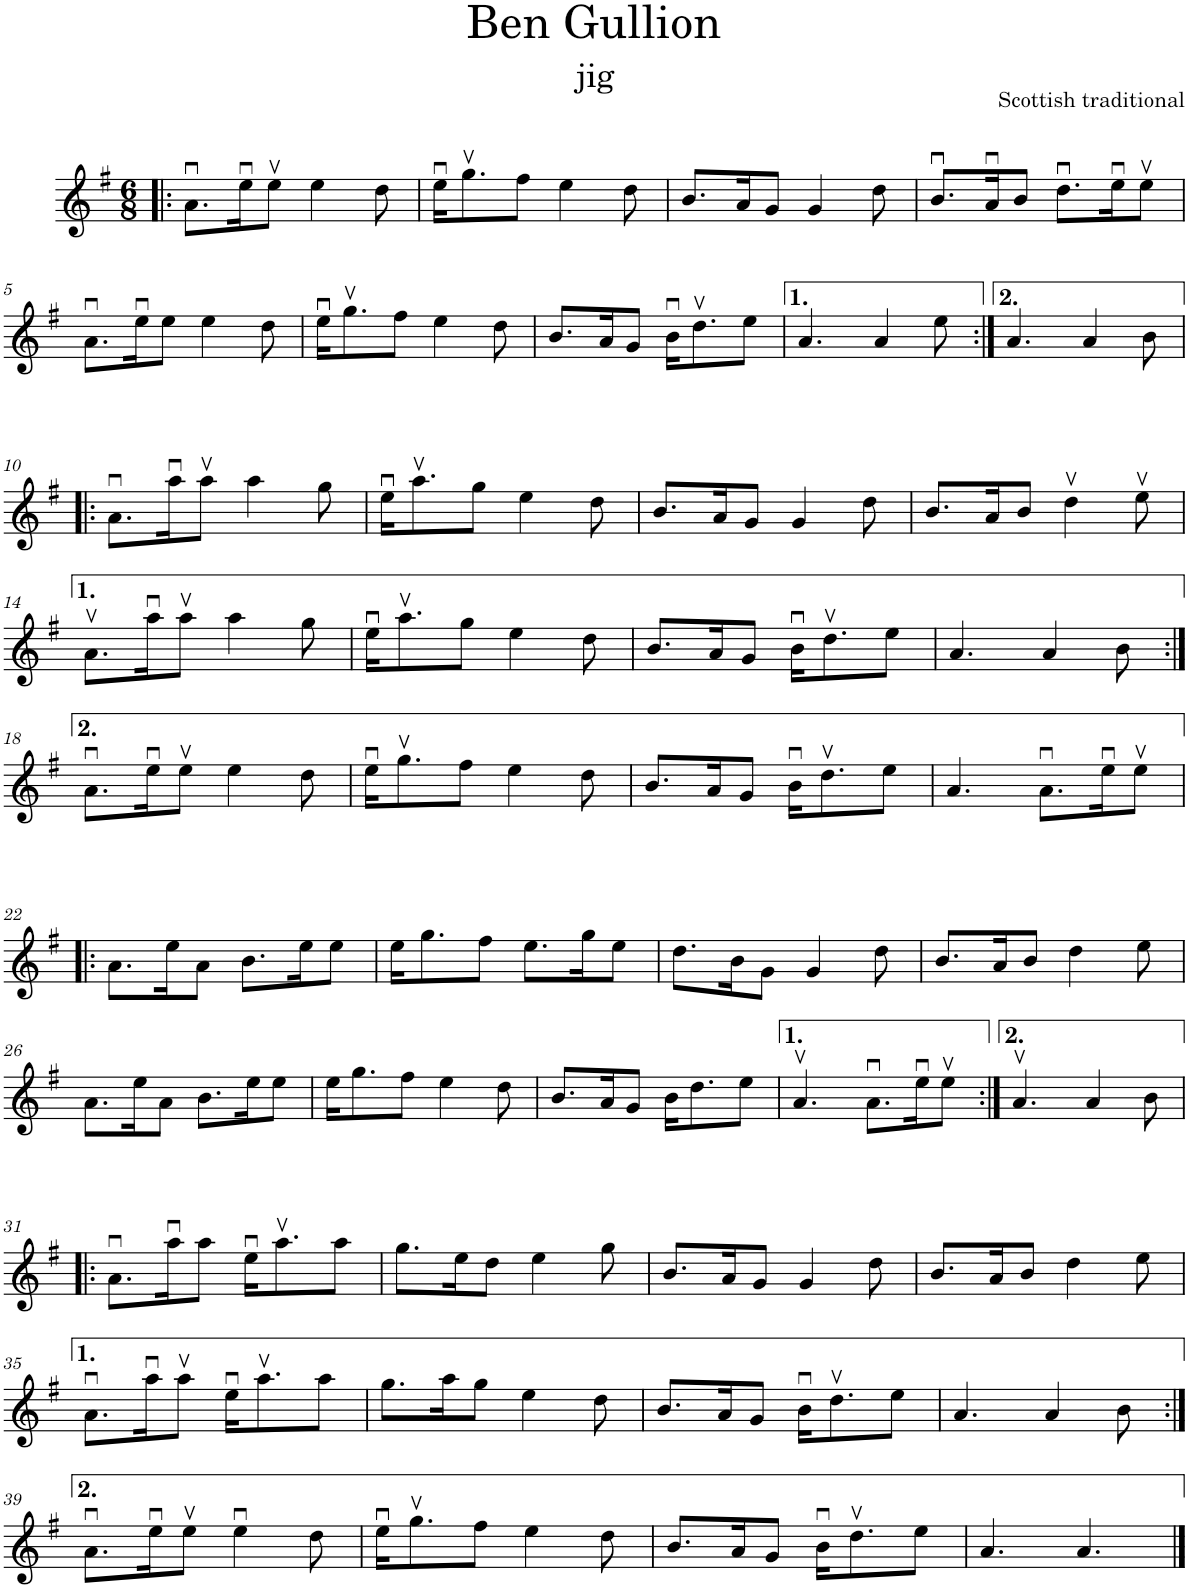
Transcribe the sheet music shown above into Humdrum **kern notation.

**kern
*part1
*staff1
*I"Piano
*I'Pno.
*clefG2
*k[f#]
*M6/8
=1!|:
8.au\L
16eeu\K
8eev\J
4ee\
8dd\
=2
16eeu\KL
8.ggv\
8ff#\J
4ee\
8dd\
=3
8.b/L
16a/K
8g/J
4g/
8dd\
=4
8.bu/L
16au/K
8b/J
8.ddu\L
16eeu\K
8eev\J
!!LO:LB:g=z
=5
8.au\L
16eeu\K
8ee\J
4ee\
8dd\
=6
16eeu\KL
8.ggv\
8ff#\J
4ee\
8dd\
=7
8.b/L
16a/K
8g/J
16bu\KL
8.ddv\
8ee\J
=8
4.a/
4a/
8ee\
=9:|!
4.a/
4a/
8b\
!!LO:LB:g=z
=10!|:
8.au\L
16aau\K
8aav\J
4aa\
8gg\
=11
16eeu\KL
8.aav\
8gg\J
4ee\
8dd\
=12
8.b/L
16a/K
8g/J
4g/
8dd\
=13
8.b/L
16a/K
8b/J
4ddv\
8eev\
!!LO:LB:g=z
=14
8.av\L
16aau\K
8aav\J
4aa\
8gg\
=15
16eeu\KL
8.aav\
8gg\J
4ee\
8dd\
=16
8.b/L
16a/K
8g/J
16bu\KL
8.ddv\
8ee\J
=17
4.a/
4a/
8b\
!!LO:LB:g=z
=18:|!
8.au\L
16eeu\K
8eev\J
4ee\
8dd\
=19
16eeu\KL
8.ggv\
8ff#\J
4ee\
8dd\
=20
8.b/L
16a/K
8g/J
16bu\KL
8.ddv\
8ee\J
=21
4.a/
8.au\L
16eeu\K
8eev\J
!!LO:LB:g=z
=22!|:
8.a\L
16ee\K
8a\J
8.b\L
16ee\K
8ee\J
=23
16ee\KL
8.gg\
8ff#\J
8.ee\L
16gg\K
8ee\J
=24
8.dd\L
16b\K
8g\J
4g/
8dd\
=25
8.b/L
16a/K
8b/J
4dd\
8ee\
!!LO:LB:g=z
=26
8.a\L
16ee\K
8a\J
8.b\L
16ee\K
8ee\J
=27
16ee\KL
8.gg\
8ff#\J
4ee\
8dd\
=28
8.b/L
16a/K
8g/J
16b\KL
8.dd\
8ee\J
=29
4.av/
8.au\L
16eeu\K
8eev\J
=30:|!
4.av/
4a/
8b\
!!LO:LB:g=z
=31!|:
8.au\L
16aau\K
8aa\J
16eeu\KL
8.aav\
8aa\J
=32
8.gg\L
16ee\K
8dd\J
4ee\
8gg\
=33
8.b/L
16a/K
8g/J
4g/
8dd\
=34
8.b/L
16a/K
8b/J
4dd\
8ee\
!!LO:LB:g=z
=35
8.au\L
16aau\K
8aav\J
16eeu\KL
8.aav\
8aa\J
=36
8.gg\L
16aa\K
8gg\J
4ee\
8dd\
=37
8.b/L
16a/K
8g/J
16bu\KL
8.ddv\
8ee\J
=38
4.a/
4a/
8b\
!!LO:LB:g=z
=39:|!
8.au\L
16eeu\K
8eev\J
4eeu\
8dd\
=40
16eeu\KL
8.ggv\
8ff#\J
4ee\
8dd\
=41
8.b/L
16a/K
8g/J
16bu\KL
8.ddv\
8ee\J
=42
4.a/
4.a/
==
*-
